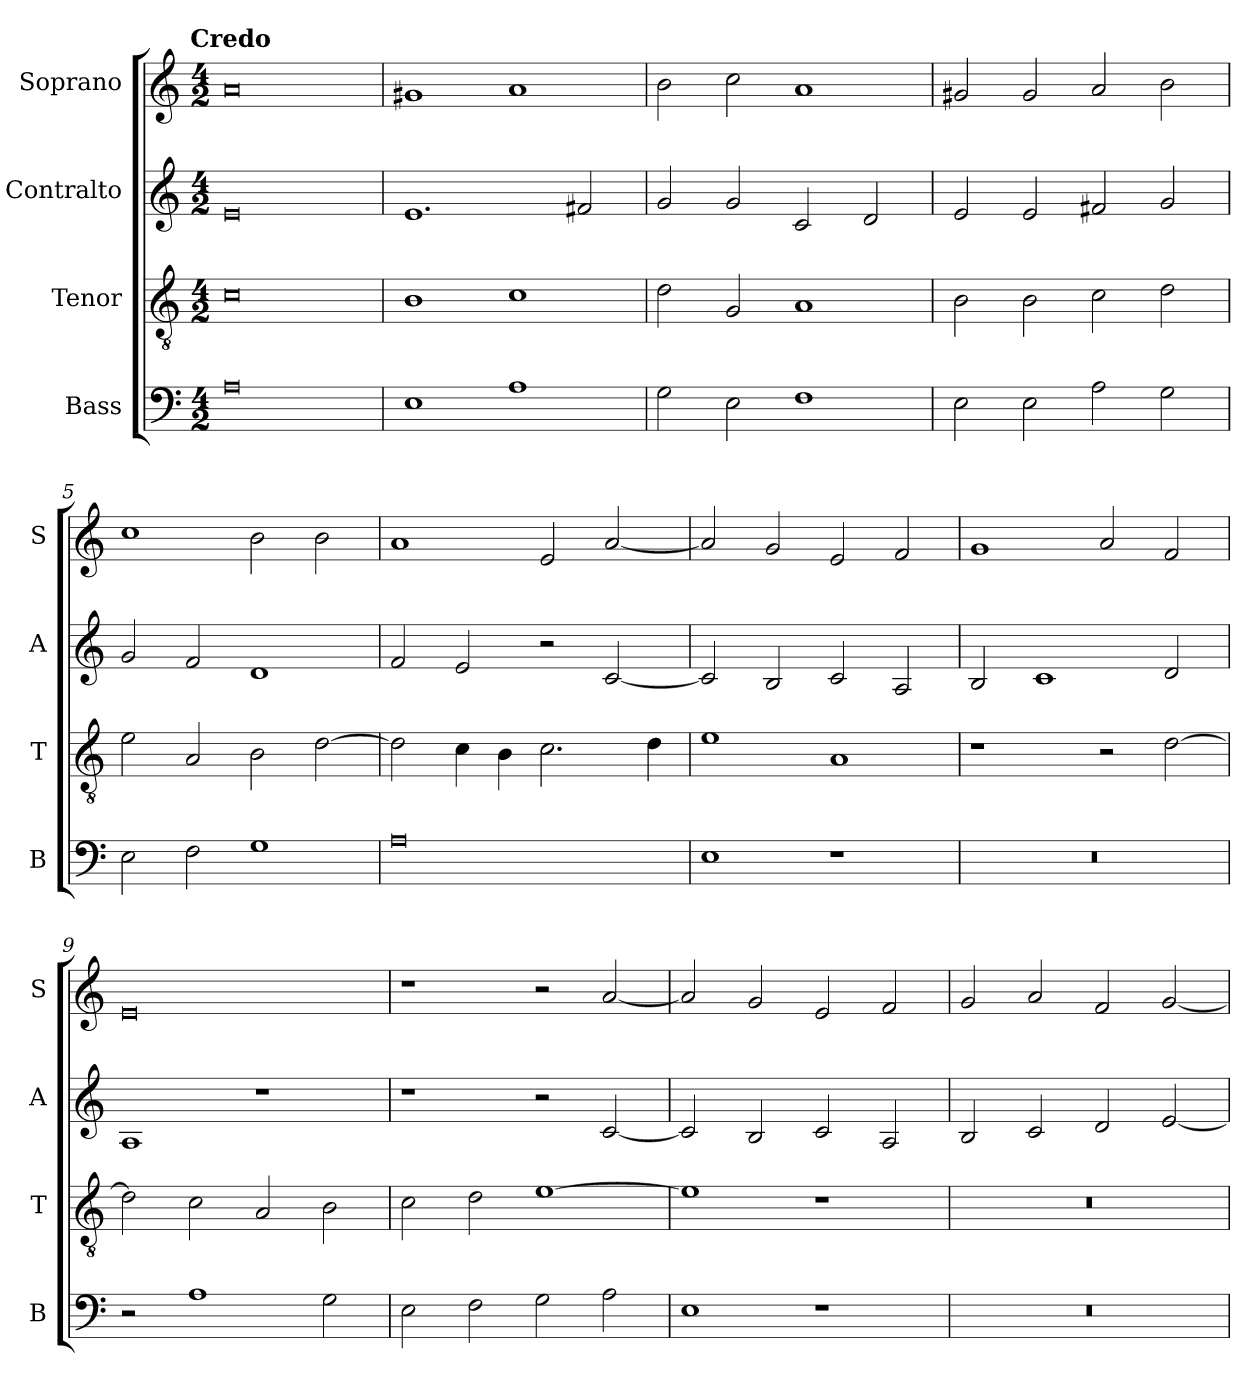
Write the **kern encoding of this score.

**kern	**kern	**kern	**kern
*part4	*part3	*part2	*part1
*staff4	*staff3	*staff2	*staff1
*I"Bass	*I"Tenor	*I"Contralto	*I"Soprano
*I'B	*I'T	*I'A	*I'S
*clefF4	*clefGv2	*clefG2	*clefG2
*k[]	*k[]	*k[]	*k[]
*E:phr	*E:phr	*E:phr	*E:phr
!!LO:TX:omd:t=Credo
*M4/2	*M4/2	*M4/2	*M4/2
=1	=1	=1	=1
0A	0c	0e	0a
=2	=2	=2	=2
1E	1B	1.e	1g#X
1A	1c	.	1a
.	.	2f#X	.
=3	=3	=3	=3
2G	2d	2g	2b
2E	2G	2g	2cc
1F	1A	2c	1a
.	.	2d	.
=4	=4	=4	=4
2E	2B	2e	2g#X
2E	2B	2e	2g#
2A	2c	2f#X	2a
2G	2d	2g	2b
=5	=5	=5	=5
2E	2e	2g	1cc
2F	2A	2f	.
1G	2B	1d	2b
.	[2d	.	2b
=6	=6	=6	=6
0A	2d]	2f	1a
.	4c	2e	.
.	4B	.	.
.	2.c	2r	2e
.	.	[2c	[2a
.	4d	.	.
=7	=7	=7	=7
1E	1e	2c]	2a]
.	.	2B	2g
1r	1A	2c	2e
.	.	2A	2f
=8	=8	=8	=8
0r	1r	2B	1g
.	.	1c	.
.	2r	.	2a
.	[2d	2d	2f
=9	=9	=9	=9
2r	2d]	1A	0e
1A	2c	.	.
.	2A	1r	.
2G	2B	.	.
=10	=10	=10	=10
2E	2c	1r	1r
2F	2d	.	.
2G	[1e	2r	2r
2A	.	[2c	[2a
=11	=11	=11	=11
1E	1e]	2c]	2a]
.	.	2B	2g
1r	1r	2c	2e
.	.	2A	2f
=12	=12	=12	=12
0r	0r	2B	2g
.	.	2c	2a
.	.	2d	2f
.	.	[2e	[2g
=	=	=	=
*-	*-	*-	*-
